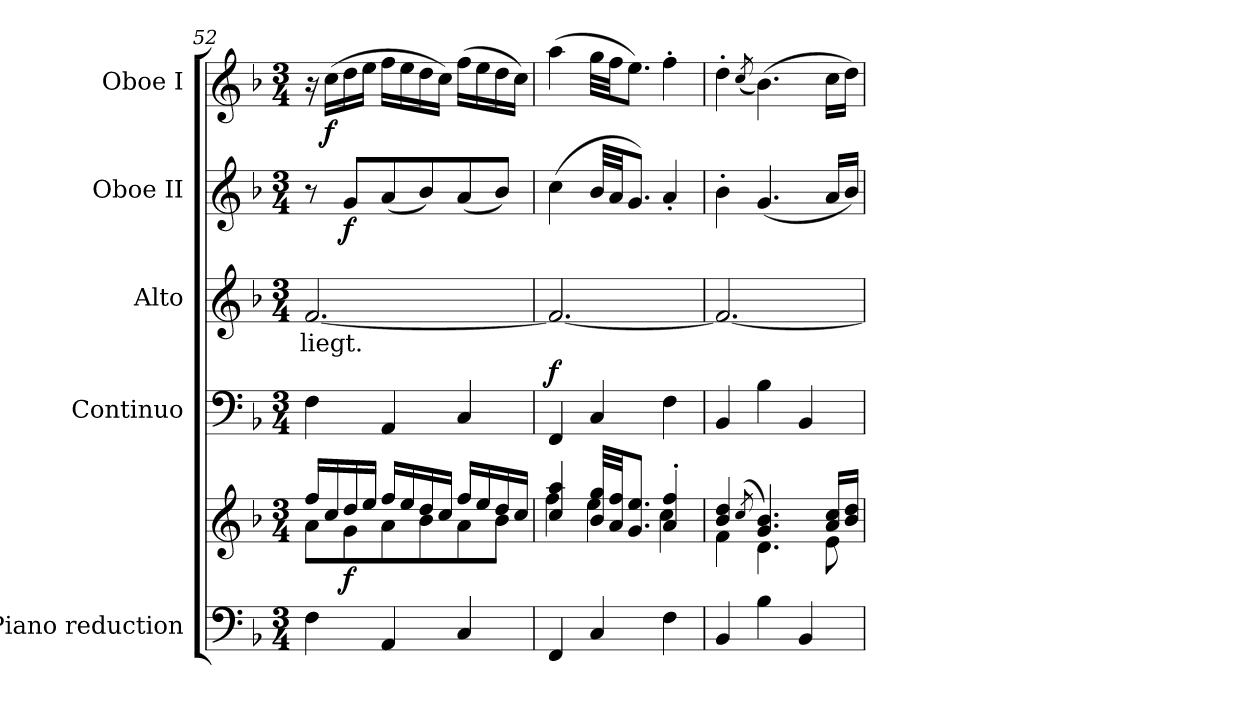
**kern	**kern	**dynam	**kern	**dynam	**kern	**text	**kern	**dynam	**kern	**dynam
*part5	*part5	*part5	*part4	*part4	*part3	*part3	*part2	*part2	*part1	*part1
*staff6	*staff5	*staff5/6	*staff4	*staff4	*staff3	*staff3	*staff2	*staff2	*staff1	*staff1
*I"Piano reduction	*	*	*I"Continuo	*	*I"Alto	*	*I"Oboe II	*	*I"Oboe I	*
*I'Pno	*	*	*	*	*	*	*I'Ob	*	*I'Ob	*
*clefF4	*clefG2	*	*clefF4	*	*clefG2	*	*clefG2	*	*clefG2	*
*k[b-]	*k[b-]	*	*k[b-]	*	*k[b-]	*	*k[b-]	*	*k[b-]	*
*M3/4	*M3/4	*	*M3/4	*	*M3/4	*	*M3/4	*	*M3/4	*
=52	=52	=52	=52	=52	=52	=52	=52	=52	=52	=52
*	*^	*	*	*	*	*	*	*	*	*
!	!	!	!	!	!	!	!LO:LY:b	!	!	!	!
4F\	16ff/LL	8a\L	.	4F\	.	[2.f/	liegt.	8r	.	16r	.
!	!	!	!	!	!	!	!	!	!	!	!LO:DY:b
.	16cc/	.	.	.	.	.	.	.	.	(16cc\LL	f
!	!	!	!LO:DY:b	!	!	!	!	!	!LO:DY:b	!	!
.	16dd/	8g\	f	.	.	.	.	8g/L	f	16dd\	.
.	16ee/JJ	.	.	.	.	.	.	.	.	16ee\JJ	.
4AA/	16ff/LL	8a\	.	4AA/	.	.	.	(8a/	.	16ff\LL	.
.	16ee/	.	.	.	.	.	.	.	.	16ee\	.
.	16dd/	8b-\	.	.	.	.	.	8b-/)	.	16dd\	.
.	16cc/JJ	.	.	.	.	.	.	.	.	16cc\JJ)	.
4C/	16ff/LL	8a\	.	4C/	.	.	.	(8a/	.	(16ff\LL	.
.	16ee/	.	.	.	.	.	.	.	.	16ee\	.
.	16dd/	8b-\J	.	.	.	.	.	8b-/J)	.	16dd\	.
.	16cc/JJ	.	.	.	.	.	.	.	.	16cc\JJ)	.
=53	=53	=53	=53	=53	=53	=53	=53	=53	=53	=53	=53
!	!	!	!	!	!LO:DY:a	!	!	!	!	!	!
4FF/	4cc/ 4aa/	4ff\	.	4FF/	f	2.f/_	.	(4cc\	.	(4aa\	.
4C/	32b-/ 32gg/LLL	4ee\	.	4C/	.	.	.	32b-/LLL	.	32gg\LLL	.
.	32a/ 32ff/JJ	.	.	.	.	.	.	32a/JJ	.	32ff\JJ	.
.	8.g/ 8.ee/J	.	.	.	.	.	.	8.g/J)	.	8.ee\J)	.
4F\	4a/' 4ff/'	4cc\	.	4F\	.	.	.	4a'/	.	4ff'\	.
=54	=54	=54	=54	=54	=54	=54	=54	=54	=54	=54	=54
4BB-/	4b-/ 4dd/	4f\	.	4BB-/	.	2.f/_	.	4b-'\	.	4dd'\	.
.	(<8qcc/	.	.	.	.	.	.	.	.	(8qcc/	.
4B-\	4.g/ 4.b-/)	4.d\	.	4B-\	.	.	.	(4.g/	.	(4.b-\)	.
4BB-/	.	.	.	4BB-/	.	.	.	.	.	.	.
.	16a/ 16cc/LL	8e\	.	.	.	.	.	16a/LL	.	16cc\LL	.
.	16b-/ 16dd/JJ	.	.	.	.	.	.	16b-/JJ)	.	16dd\JJ)	.
*	*v	*v	*	*	*	*	*	*	*	*	*
=	=	=	=	=	=	=	=	=	=	=
*-	*-	*-	*-	*-	*-	*-	*-	*-	*-	*-
